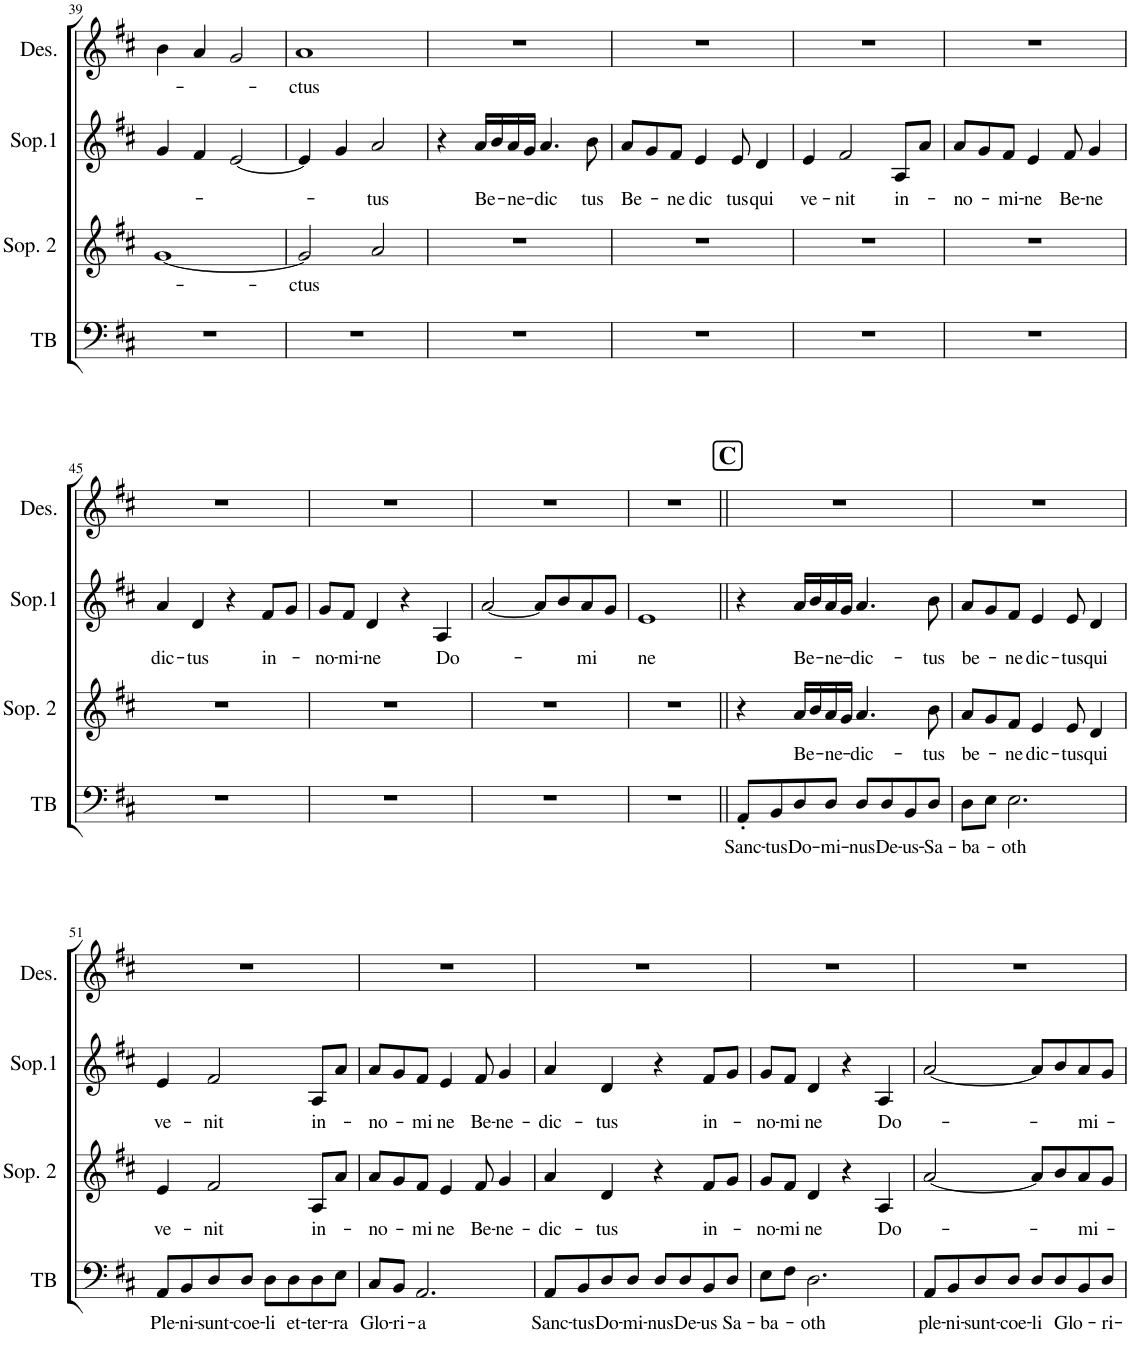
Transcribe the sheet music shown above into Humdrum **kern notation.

**kern	**text	**kern	**text	**kern	**text	**kern	**text
*part4	*part4	*part3	*part3	*part2	*part2	*part1	*part1
*staff4	*staff4	*staff3	*staff3	*staff2	*staff2	*staff1	*staff1
*I"Men	*	*I"Soprano 2	*	*I"Soprano 1	*	*I"Descant	*
*	*	*I'Sop. 2	*	*I'Sop.1	*	*I'Des.	*
!!LO:PB:g=z
*clefF4	*	*clefG2	*	*clefG2	*	*clefG2	*
*k[f#c#]	*	*k[f#c#]	*	*k[f#c#]	*	*k[f#c#]	*
*M2/2	*	*M2/2	*	*M2/2	*	*M2/2	*
*met(c|)	*	*met(c|)	*	*met(c|)	*	*met(c|)	*
=39	=39	=39	=39	=39	=39	=39	=39
1r	.	[1g	.	4g/	.	4b\	.
.	.	.	.	4f#/	.	4a/	.
.	.	.	.	[2e/	.	2g/	.
=40	=40	=40	=40	=40	=40	=40	=40
!	!	!	!LO:LY:b	!	!	!	!LO:LY:b
1r	.	2g/]	-ctus	4e/]	.	1a	-ctus
.	.	.	.	4g/	.	.	.
!	!	!	!	!	!LO:LY:b	!	!
.	.	2a/	.	2a/	-tus	.	.
=41	=41	=41	=41	=41	=41	=41	=41
1r	.	1r	.	4r	.	1r	.
!	!	!	!	!	!LO:LY:b	!	!
.	.	.	.	16a/LL	Be-	.	.
.	.	.	.	16b/	.	.	.
!	!	!	!	!	!LO:LY:b	!	!
.	.	.	.	16a/	-ne-	.	.
.	.	.	.	16g/JJ	.	.	.
!	!	!	!	!	!LO:LY:b	!	!
.	.	.	.	4.a/	-dic	.	.
!	!	!	!	!	!LO:LY:b	!	!
.	.	.	.	8b\	tus	.	.
=42	=42	=42	=42	=42	=42	=42	=42
!	!	!	!	!	!LO:LY:b	!	!
1r	.	1r	.	8a/L	Be-	1r	.
.	.	.	.	8g/	.	.	.
!	!	!	!	!	!LO:LY:b	!	!
.	.	.	.	8f#/J	-ne	.	.
!	!	!	!	!	!LO:LY:b	!	!
.	.	.	.	4e/	dic	.	.
!	!	!	!	!	!LO:LY:b	!	!
.	.	.	.	8e/	tus	.	.
!	!	!	!	!	!LO:LY:b	!	!
.	.	.	.	4d/	qui	.	.
=43	=43	=43	=43	=43	=43	=43	=43
!	!	!	!	!	!LO:LY:b	!	!
1r	.	1r	.	4e/	ve-	1r	.
!	!	!	!	!	!LO:LY:b	!	!
.	.	.	.	2f#/	-nit	.	.
!	!	!	!	!	!LO:LY:b	!	!
.	.	.	.	8A/L	in-	.	.
.	.	.	.	8a/J	.	.	.
=44	=44	=44	=44	=44	=44	=44	=44
!	!	!	!	!	!LO:LY:b	!	!
1r	.	1r	.	8a/L	-no-	1r	.
.	.	.	.	8g/	.	.	.
!	!	!	!	!	!LO:LY:b	!	!
.	.	.	.	8f#/J	-mi-	.	.
!	!	!	!	!	!LO:LY:b	!	!
.	.	.	.	4e/	-ne	.	.
!	!	!	!	!	!LO:LY:b	!	!
.	.	.	.	8f#/	Be-	.	.
!	!	!	!	!	!LO:LY:b	!	!
.	.	.	.	4g/	-ne	.	.
!!LO:LB:g=z
=45	=45	=45	=45	=45	=45	=45	=45
!	!	!	!	!	!LO:LY:b	!	!
1r	.	1r	.	4a/	dic-	1r	.
!	!	!	!	!	!LO:LY:b	!	!
.	.	.	.	4d/	-tus	.	.
.	.	.	.	4r	.	.	.
!	!	!	!	!	!LO:LY:b	!	!
.	.	.	.	8f#/L	in-	.	.
.	.	.	.	8g/J	.	.	.
=46	=46	=46	=46	=46	=46	=46	=46
!	!	!	!	!	!LO:LY:b	!	!
1r	.	1r	.	8g/L	-no-	1r	.
!	!	!	!	!	!LO:LY:b	!	!
.	.	.	.	8f#/J	-mi-	.	.
!	!	!	!	!	!LO:LY:b	!	!
.	.	.	.	4d/	-ne	.	.
.	.	.	.	4r	.	.	.
!	!	!	!	!	!LO:LY:b	!	!
.	.	.	.	4A/	Do-	.	.
=47	=47	=47	=47	=47	=47	=47	=47
1r	.	1r	.	[2a/	.	1r	.
.	.	.	.	8a/L]	.	.	.
.	.	.	.	8b/	.	.	.
!	!	!	!	!	!LO:LY:b	!	!
.	.	.	.	8a/	-mi	.	.
.	.	.	.	8g/J	.	.	.
=48	=48	=48	=48	=48	=48	=48	=48
!	!	!	!	!	!LO:LY:b	!	!
1r	.	1r	.	1e	ne	1r	.
!!LO:REH:place=s1:a:B:cj:fs=14:t=C
=49||	=49||	=49||	=49||	=49||	=49||	=49||	=49||
!	!LO:LY:b	!	!	!	!	!	!
8AA'/L	Sanc-	4r	.	4r	.	1r	.
!	!LO:LY:b	!	!	!	!	!	!
8BB/	-tus	.	.	.	.	.	.
!	!LO:LY:b	!	!LO:LY:b	!	!LO:LY:b	!	!
8D/	Do-	16a/LL	Be-	16a/LL	Be-	.	.
.	.	16b/	.	16b/	.	.	.
!	!LO:LY:b	!	!LO:LY:b	!	!LO:LY:b	!	!
8D/J	-mi-	16a/	-ne-	16a/	-ne-	.	.
.	.	16g/JJ	.	16g/JJ	.	.	.
!	!LO:LY:b	!	!LO:LY:b	!	!LO:LY:b	!	!
8D/L	-nus	4.a/	-dic-	4.a/	-dic-	.	.
!	!LO:LY:b	!	!	!	!	!	!
8D/	De-	.	.	.	.	.	.
!	!LO:LY:b	!	!	!	!	!	!
8BB/	-us-	.	.	.	.	.	.
!	!LO:LY:b	!	!LO:LY:b	!	!LO:LY:b	!	!
8D/J	-Sa-	8b\	-tus	8b\	-tus	.	.
=50	=50	=50	=50	=50	=50	=50	=50
!	!LO:LY:b	!	!LO:LY:b	!	!LO:LY:b	!	!
8D\L	-ba-	8a/L	be-	8a/L	be-	1r	.
8E\J	.	8g/	.	8g/	.	.	.
!	!LO:LY:b	!	!LO:LY:b	!	!LO:LY:b	!	!
2.E\	-oth	8f#/J	-ne	8f#/J	-ne	.	.
!	!	!	!LO:LY:b	!	!LO:LY:b	!	!
.	.	4e/	dic-	4e/	dic-	.	.
!	!	!	!LO:LY:b	!	!LO:LY:b	!	!
.	.	8e/	-tus	8e/	-tus	.	.
!	!	!	!LO:LY:b	!	!LO:LY:b	!	!
.	.	4d/	qui	4d/	qui	.	.
!!LO:LB:g=z
=51	=51	=51	=51	=51	=51	=51	=51
!	!LO:LY:b	!	!LO:LY:b	!	!LO:LY:b	!	!
8AA/L	Ple-	4e/	ve-	4e/	ve-	1r	.
!	!LO:LY:b	!	!	!	!	!	!
8BB/	-ni-	.	.	.	.	.	.
!	!LO:LY:b	!	!LO:LY:b	!	!LO:LY:b	!	!
8D/	-sunt-	2f#/	-nit	2f#/	-nit	.	.
!	!LO:LY:b	!	!	!	!	!	!
8D/J	-coe-	.	.	.	.	.	.
!	!LO:LY:b	!	!	!	!	!	!
8D\L	-li	.	.	.	.	.	.
!	!LO:LY:b	!	!	!	!	!	!
8D\	et-	.	.	.	.	.	.
!	!LO:LY:b	!	!LO:LY:b	!	!LO:LY:b	!	!
8D\	-ter-	8A/L	in-	8A/L	in-	.	.
!	!LO:LY:b	!	!	!	!	!	!
8E\J	-ra	8a/J	.	8a/J	.	.	.
=52	=52	=52	=52	=52	=52	=52	=52
!	!LO:LY:b	!	!LO:LY:b	!	!LO:LY:b	!	!
8C#/L	Glo-	8a/L	-no-	8a/L	-no-	1r	.
!	!LO:LY:b	!	!	!	!	!	!
8BB/J	-ri-	8g/	.	8g/	.	.	.
!	!LO:LY:b	!	!LO:LY:b	!	!LO:LY:b	!	!
2.AA/	-a	8f#/J	-mi	8f#/J	-mi	.	.
!	!	!	!LO:LY:b	!	!LO:LY:b	!	!
.	.	4e/	ne	4e/	ne	.	.
!	!	!	!LO:LY:b	!	!LO:LY:b	!	!
.	.	8f#/	Be-	8f#/	Be-	.	.
!	!	!	!LO:LY:b	!	!LO:LY:b	!	!
.	.	4g/	-ne-	4g/	-ne-	.	.
=53	=53	=53	=53	=53	=53	=53	=53
!	!LO:LY:b	!	!LO:LY:b	!	!LO:LY:b	!	!
8AA/L	Sanc-	4a/	-dic-	4a/	-dic-	1r	.
!	!LO:LY:b	!	!	!	!	!	!
8BB/	-tus	.	.	.	.	.	.
!	!LO:LY:b	!	!LO:LY:b	!	!LO:LY:b	!	!
8D/	Do-	4d/	-tus	4d/	-tus	.	.
!	!LO:LY:b	!	!	!	!	!	!
8D/J	-mi-	.	.	.	.	.	.
!	!LO:LY:b	!	!	!	!	!	!
8D/L	-nus	4r	.	4r	.	.	.
!	!LO:LY:b	!	!	!	!	!	!
8D/	De-	.	.	.	.	.	.
!	!LO:LY:b	!	!LO:LY:b	!	!LO:LY:b	!	!
8BB/	-us	8f#/L	in-	8f#/L	in-	.	.
!	!LO:LY:b	!	!	!	!	!	!
8D/J	Sa-	8g/J	.	8g/J	.	.	.
=54	=54	=54	=54	=54	=54	=54	=54
!	!LO:LY:b	!	!LO:LY:b	!	!LO:LY:b	!	!
8E\L	-ba-	8g/L	-no-	8g/L	-no-	1r	.
!	!	!	!LO:LY:b	!	!LO:LY:b	!	!
8F#\J	.	8f#/J	-mi	8f#/J	-mi	.	.
!	!LO:LY:b	!	!LO:LY:b	!	!LO:LY:b	!	!
2.D\	-oth	4d/	ne	4d/	ne	.	.
.	.	4r	.	4r	.	.	.
!	!	!	!LO:LY:b	!	!LO:LY:b	!	!
.	.	4A/	Do-	4A/	Do-	.	.
=55	=55	=55	=55	=55	=55	=55	=55
!	!LO:LY:b	!	!	!	!	!	!
8AA/L	ple-	[2a/	.	[2a/	.	1r	.
!	!LO:LY:b	!	!	!	!	!	!
8BB/	-ni-	.	.	.	.	.	.
!	!LO:LY:b	!	!	!	!	!	!
8D/	-sunt-	.	.	.	.	.	.
!	!LO:LY:b	!	!	!	!	!	!
8D/J	-coe-	.	.	.	.	.	.
!	!LO:LY:b	!	!	!	!	!	!
8D/L	-li	8a/L]	.	8a/L]	.	.	.
!	!LO:LY:b	!	!	!	!	!	!
8D/	Glo-	8b/	.	8b/	.	.	.
!	!	!	!LO:LY:b	!	!LO:LY:b	!	!
8BB/	.	8a/	-mi-	8a/	-mi-	.	.
!	!LO:LY:b	!	!	!	!	!	!
8D/J	-ri-	8g/J	.	8g/J	.	.	.
=	=	=	=	=	=	=	=
*-	*-	*-	*-	*-	*-	*-	*-
